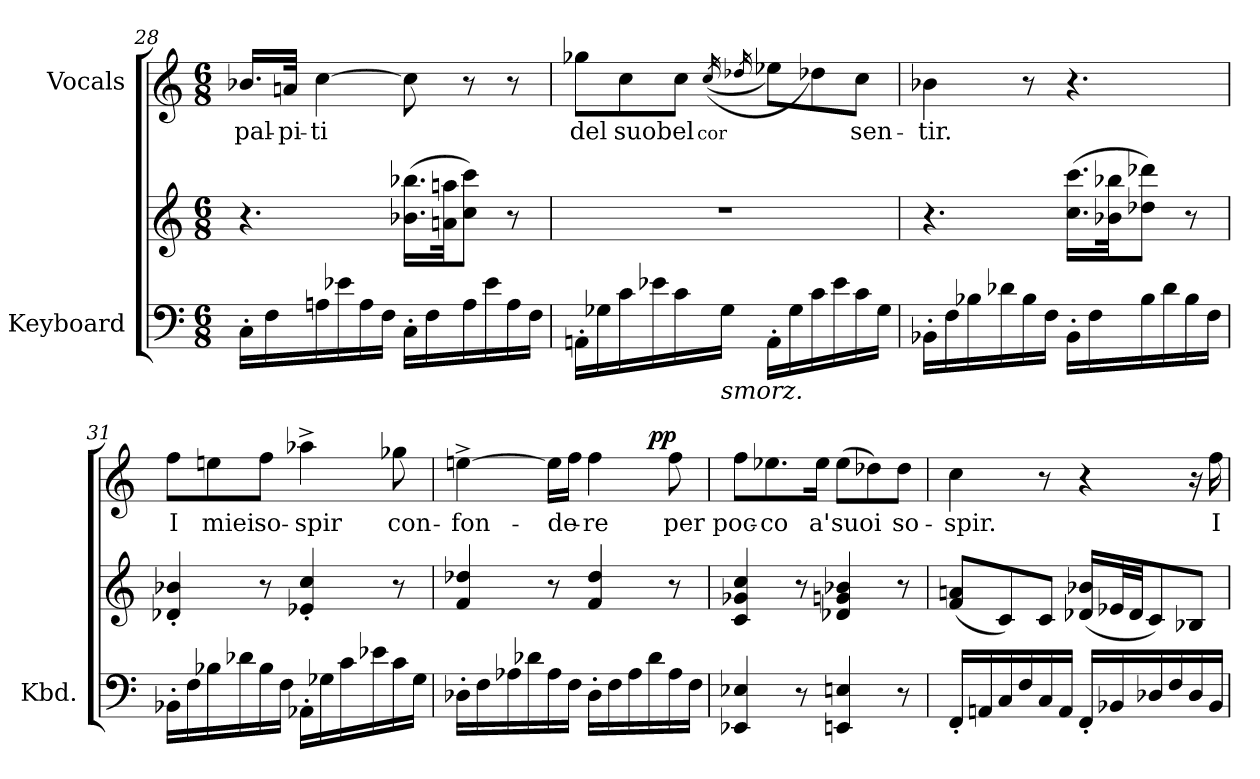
**kern	**kern	**kern	**text	**dynam
*part2	*part2	*part1	*part1	*part1
*staff3	*staff2	*staff1	*staff1	*staff1
*I"Keyboard	*	*I"Vocals	*	*
*I'Kbd.	*	*	*	*
*clefF4	*clefG2	*clefG2	*	*
*k[]	*k[]	*k[]	*	*
*C:	*C:	*C:	*	*
*M6/8	*M6/8	*M6/8	*	*
=28	=28	=28	=28	=28
!	!	!	!LO:LY:b:color=#000000	!
16C'i\LL	4.r	16.b-i/LL	pal-	.
16Fi\	.	.	.	.
!	!	!	!LO:LY:b:color=#000000	!
.	.	32ani/JJk	-pi-	.
!	!	!	!LO:LY:b:color=#000000	!
16Ani\	.	[4cci\	-ti	.
16e-i\	.	.	.	.
16Ai\	.	.	.	.
16Fi\JJ	.	.	.	.
16C'i\LL	(16.b-i\ 16.bb-i\LL	8cci\]	.	.
16Fi\	.	.	.	.
.	32ani\ 32aani\Jk	.	.	.
16Ai\	8cci\ 8ccci\J)	8r	.	.
16e-i\	.	.	.	.
16Ai\	8r	8r	.	.
16Fi\JJ	.	.	.	.
=29	=29	=29	=29	=29
!	!LO:N:vis=1	!	!	!
!	!	!	!LO:LY:b:color=#000000	!
16AAn'i\LL	2.r	8gg-i\L	del	.
16G-Xi\	.	.	.	.
!	!	!	!LO:LY:b:color=#000000	!
16ci\	.	8cci\	suo	.
16e-i\	.	.	.	.
!	!	!	!LO:LY:b:color=#000000	!
16ci\	.	8cci\J	bel	.
!LO:TX:b:i:t=smorz.	!	!	!	!
16G-i\JJ	.	.	.	.
!	!	!	!LO:LY:b:color=#000000	!
.	.	((16qcci/	cor	.
.	.	16qdd-i/	.	.
16AA'i\LL	.	8ee-i\L)	.	.
16G-i\	.	.	.	.
16ci\	.	8dd-i\)	.	.
16e-i\	.	.	.	.
!	!	!	!LO:LY:b:color=#000000	!
16ci\	.	8cci\J	sen-	.
16G-i\JJ	.	.	.	.
!!LO:LB:g=z
=30	=30	=30	=30	=30
!	!	!	!LO:LY:b:color=#000000	!
16BB-'i\LL	4.r	4b-i\	-tir.	.
16Fi\	.	.	.	.
16B-i\	.	.	.	.
16d-i\	.	.	.	.
16B-i\	.	8r	.	.
16Fi\JJ	.	.	.	.
16BB-'i\LL	(16.cci\ 16.ccci\LL	4.r	.	.
16Fi\	.	.	.	.
.	32b-i\ 32bb-i\Jk	.	.	.
16B-i\	8dd-i\ 8ddd-i\J)	.	.	.
16d-i\	.	.	.	.
16B-i\	8r	.	.	.
16Fi\JJ	.	.	.	.
=31	=31	=31	=31	=31
!	!	!	!LO:LY:b:color=#000000	!
16BB-'i\LL	4d-i/' 4b-i'	8ffi\L	I	.
16Fi\	.	.	.	.
!	!	!	!LO:LY:b:color=#000000	!
16B-i\	.	8eeni\	miei	.
16d-i\	.	.	.	.
!	!	!	!LO:LY:b:color=#000000	!
16B-i\	8r	8ffi\J	so-	.
16Fi\JJ	.	.	.	.
!	!	!	!LO:LY:b:color=#000000	!
16AA-'i\LL	4e-i/' 4cci'	4aa-^i\	-spir	.
16G-i\	.	.	.	.
16ci\	.	.	.	.
16e-i\	.	.	.	.
!	!	!	!LO:LY:b:color=#000000	!
16ci\	8r	8gg-i\	con-	.
16G-i\JJ	.	.	.	.
=32	=32	=32	=32	=32
!	!	!	!LO:LY:b:color=#000000	!
*	*	*^	*	*
16D-'i\LL	4fi/ 4dd-i	[4een^i\	2ryy	-fon-	.
16Fi\	.	.	.	.	.
16A-i\	.	.	.	.	.
16d-i\	.	.	.	.	.
16A-i\	8r	16eei\LL]	.	.	.
!	!	!	!	!LO:LY:b:color=#000000	!
16Fi\JJ	.	16ffi\JJ	.	-de-	.
!	!	!	!	!LO:LY:b:color=#000000	!
16D-'i\LL	4fi/ 4dd-i	4ffi\	.	-re	.
16Fi\	.	.	.	.	.
16A-i\	.	.	16ryy	.	.
16d-i\	.	.	8.ryy	.	pp
!	!	!	!	!LO:LY:b:color=#000000	!
16A-i\	8r	8ffi\	.	per	.
16Fi\JJ	.	.	.	.	.
*	*	*v	*v	*	*
=33	=33	=33	=33	=33
*	*	*^	*	*
!	!	!	!	!LO:LY:b:color=#000000	!
*	*	*v	*v	*	*
4EE-i/ 4E-i	4ci/ 4g-i 4cci	8ffi\L	poc-	.
!	!	!	!LO:LY:b:color=#000000	!
.	.	8.ee-i\	-co	.
8r	8r	.	.	.
!	!	!	!LO:LY:b:color=#000000	!
.	.	16ee-i\Jk	a'	.
!	!	!	!LO:LY:b:color=#000000	!
4EEni/ 4Eni	4d-i/ 4gni 4b-i	(8ee-i\L	suoi	.
.	.	8dd-i\)	.	.
!	!	!	!LO:LY:b:color=#000000	!
8r	8r	8dd-i\J	so-	.
!!LO:LB:g=z
=34	=34	=34	=34	=34
!	!	!	!LO:LY:b:color=#000000	!
16FF'i/LL	(8fi/ 8ani/L	4cci\	-spir.	.
16AAni/	.	.	.	.
16Ci/	8ci/)	.	.	.
16Fi/	.	.	.	.
16Ci/	8ci/J	8r	.	.
16AAi/JJ	.	.	.	.
16FF'i/LL	(16d-i/ 16b-i/LL	4r	.	.
16BB-i/	32e-i/L	.	.	.
.	32d-i/JJ	.	.	.
16D-i/	8ci/)	.	.	.
16Fi/	.	.	.	.
16D-i/	8B-i/J	16r	.	.
!	!	!	!LO:LY:b:color=#000000	!
16BB-i/JJ	.	16ffi\	I	.
=	=	=	=	=
*-	*-	*-	*-	*-
